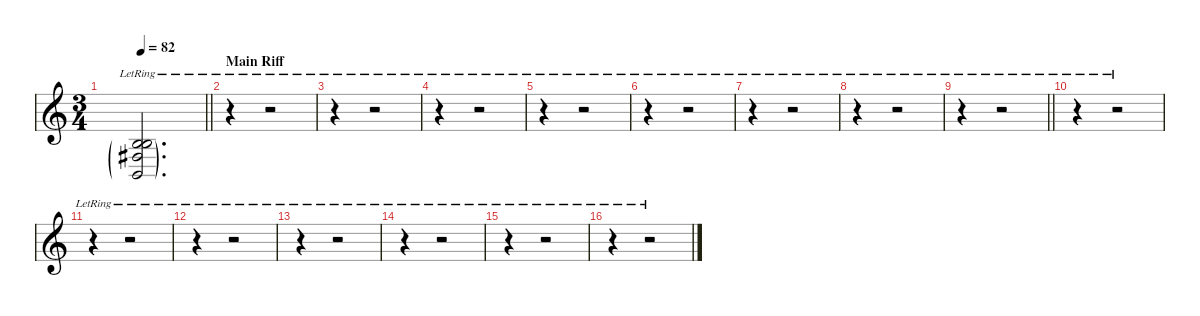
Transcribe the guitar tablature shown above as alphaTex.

\defaultSystemsLayout 4
\hideDynamics
\bracketExtendMode nobrackets
\singleTrackTrackNamePolicy hidden
\multiTrackTrackNamePolicy hidden
\firstSystemTrackNameMode fullname
\otherSystemsTrackNameOrientation horizontal
\track ("Strings" "vln.") {instrument synthstrings1}
\staff {score}
\tuning (E4 B3 G3 D3 A2 E2)
\ts (3 4)
\tempo 82
\clef g2
\barLineRight lightlight
\ks c
(0.2{g lr} 4.3{g lr} 4.4{g lr acc #} 2.5{g lr}).2{d bd 60 dy mf} |
\section ("" "Main Riff")
r.4 r.2 |
r.4 r.2 |
r.4 r.2 |
r.4 r.2 |
r.4 r.2 |
r.4 r.2 |
r.4 r.2 |
\barLineRight lightlight
r.4 r.2 |
r.4 r.2 |
r.4 r.2 |
r.4 r.2 |
r.4 r.2 |
r.4 r.2 |
r.4 r.2 |
r.4 r.2
